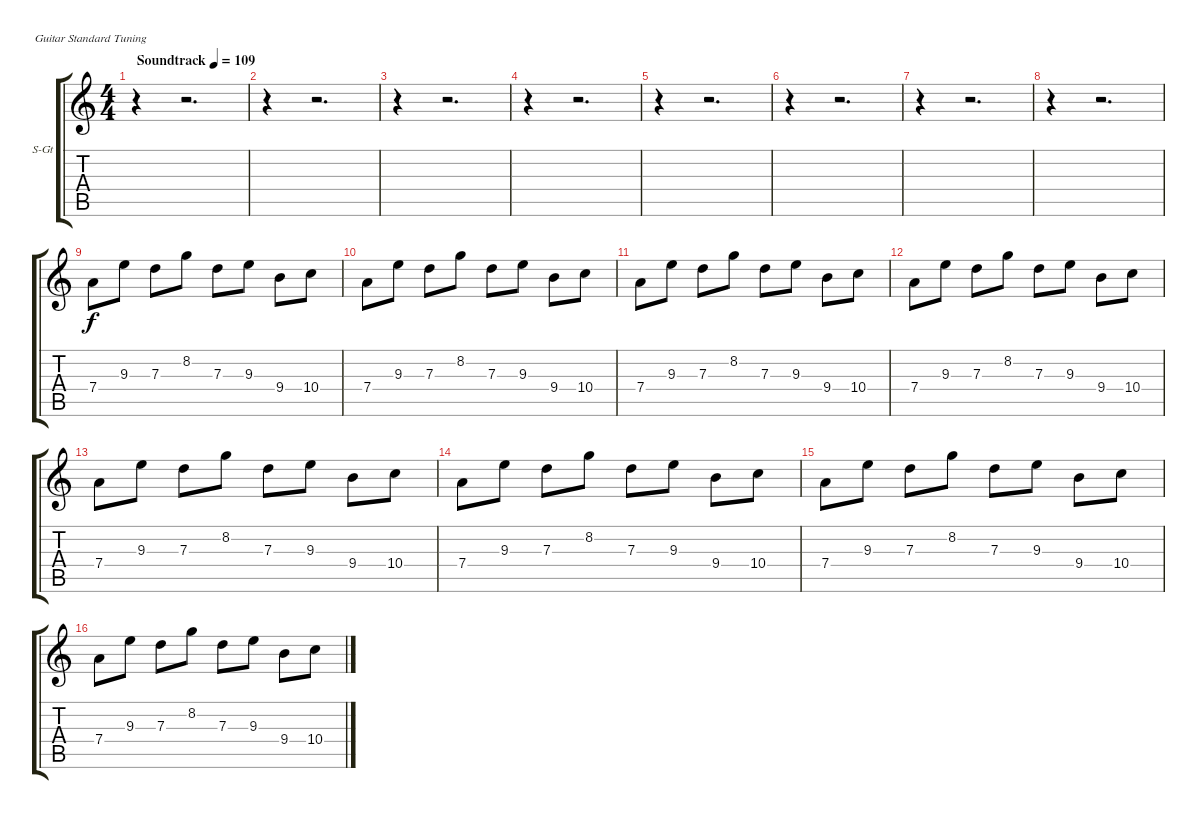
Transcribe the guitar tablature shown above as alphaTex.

\bracketExtendMode groupsimilarinstruments
\firstSystemTrackNameOrientation horizontal
\otherSystemsTrackNameOrientation horizontal
\track ("Guitar" "S-Gt") {instrument acousticguitarsteel}
\staff {score tabs}
\tuning (E4 B3 G3 D3 A2 E2)
\ts (4 4)
\beaming (8 2 2 2 2)
\tempo (109 "Soundtrack")
\clef g2
\ks c
r.4{dy f instrument acousticguitarsteel} r.2{d} |
r.4 r.2{d} |
r.4 r.2{d} |
r.4 r.2{d} |
r.4 r.2{d} |
r.4 r.2{d} |
r.4 r.2{d} |
r.4 r.2{d} |
7.4.8 9.3.8 7.3.8 8.2.8 7.3.8 9.3.8 9.4.8 10.4.8 |
7.4.8 9.3.8 7.3.8 8.2.8 7.3.8 9.3.8 9.4.8 10.4.8 |
7.4.8 9.3.8 7.3.8 8.2.8 7.3.8 9.3.8 9.4.8 10.4.8 |
7.4.8 9.3.8 7.3.8 8.2.8 7.3.8 9.3.8 9.4.8 10.4.8 |
7.4.8 9.3.8 7.3.8 8.2.8 7.3.8 9.3.8 9.4.8 10.4.8 |
7.4.8 9.3.8 7.3.8 8.2.8 7.3.8 9.3.8 9.4.8 10.4.8 |
7.4.8 9.3.8 7.3.8 8.2.8 7.3.8 9.3.8 9.4.8 10.4.8 |
7.4.8 9.3.8 7.3.8 8.2.8 7.3.8 9.3.8 9.4.8 10.4.8
